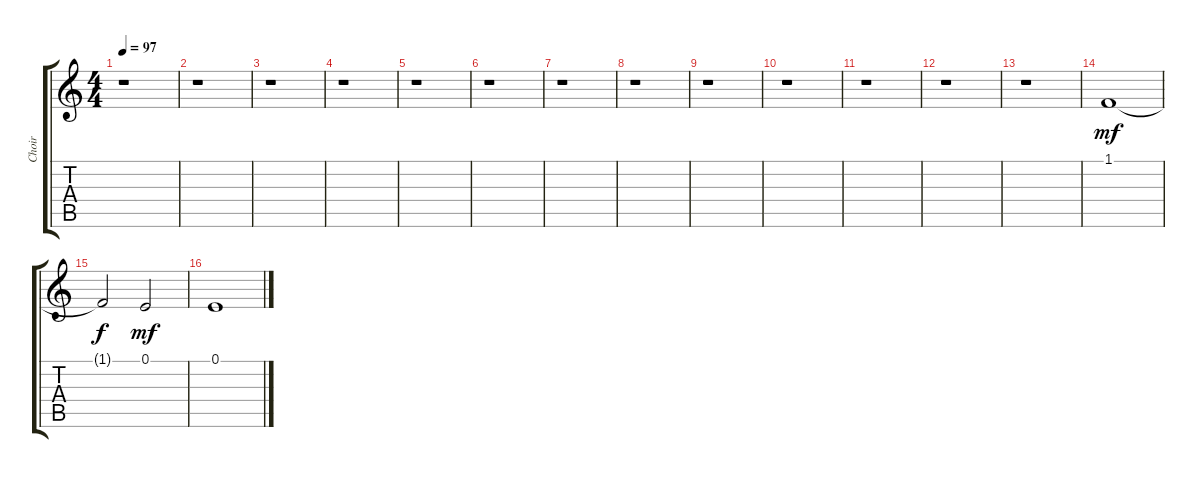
\track ("Choir" "Choir") {instrument synthvoice}
\staff {score tabs}
\tuning (E4 B3 G3 D3 A2 E2) {hide}
\ts (4 4)
\tempo 97
\clef g2
\ks c
r.1{dy mf} |
r.1 |
r.1 |
r.1 |
r.1 |
r.1 |
r.1 |
r.1 |
r.1 |
r.1 |
r.1 |
r.1 |
r.1 |
1.1.1{volume 4} |
1.1{t}.2{dy f} 0.1.2{dy mf volume 16} |
0.1.1{volume 4}
